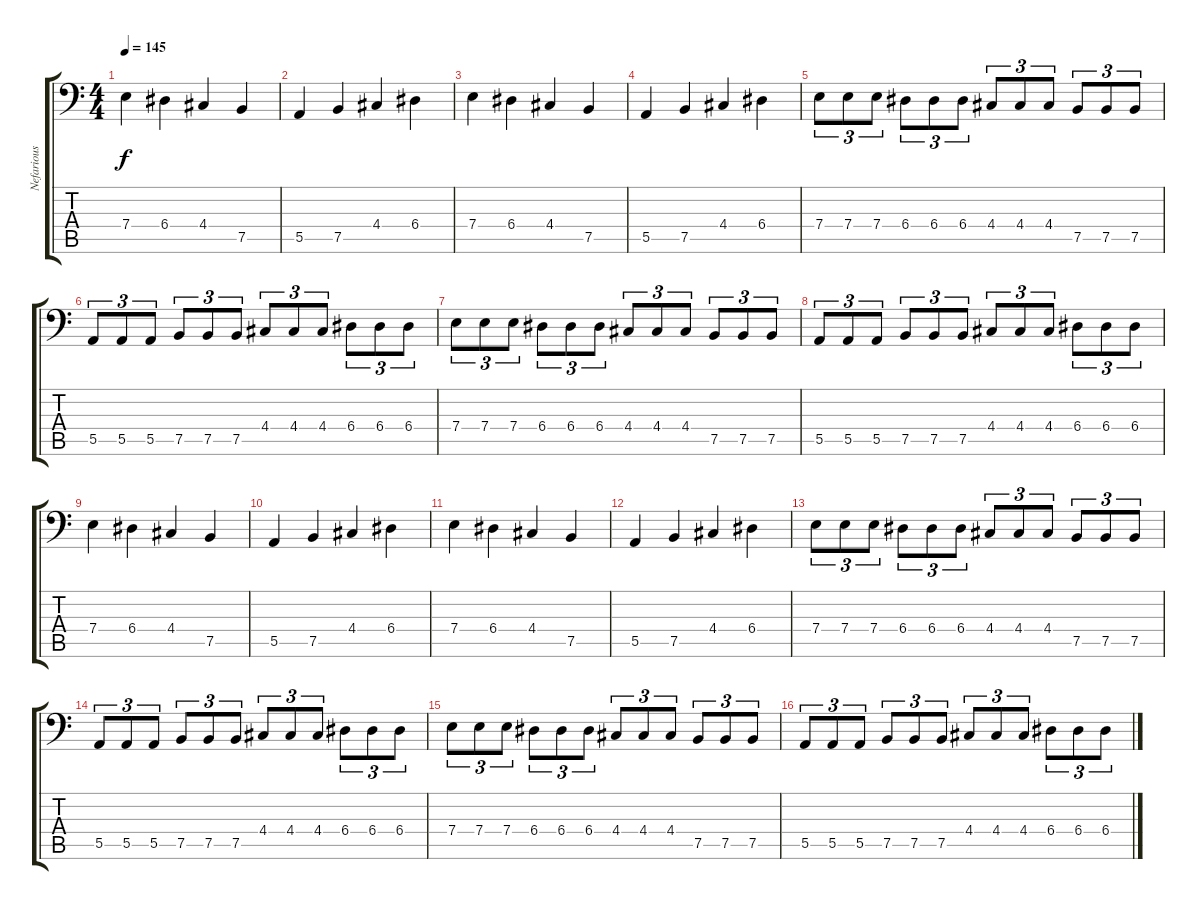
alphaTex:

\track ("Nefarious" "Nefarious") {instrument electricbasspick}
\staff {score tabs}
\tuning (C3 G2 D2 A1 E1 B0) {hide}
\ts (4 4)
\tempo 145
\clef f4
\ks c
7.4.4{dy f instrument electricbasspick} 6.4.4 4.4.4 7.5.4 |
5.5.4 7.5.4 4.4.4 6.4.4 |
7.4.4 6.4.4 4.4.4 7.5.4 |
5.5.4 7.5.4 4.4.4 6.4.4 |
7.4.8{tu (3 2)} 7.4.8{tu (3 2)} 7.4.8{tu (3 2)} 6.4.8{tu (3 2)} 6.4.8{tu (3 2)} 6.4.8{tu (3 2)} 4.4.8{tu (3 2)} 4.4.8{tu (3 2)} 4.4.8{tu (3 2)} 7.5.8{tu (3 2)} 7.5.8{tu (3 2)} 7.5.8{tu (3 2)} |
5.5.8{tu (3 2)} 5.5.8{tu (3 2)} 5.5.8{tu (3 2)} 7.5.8{tu (3 2)} 7.5.8{tu (3 2)} 7.5.8{tu (3 2)} 4.4.8{tu (3 2)} 4.4.8{tu (3 2)} 4.4.8{tu (3 2)} 6.4.8{tu (3 2)} 6.4.8{tu (3 2)} 6.4.8{tu (3 2)} |
7.4.8{tu (3 2)} 7.4.8{tu (3 2)} 7.4.8{tu (3 2)} 6.4.8{tu (3 2)} 6.4.8{tu (3 2)} 6.4.8{tu (3 2)} 4.4.8{tu (3 2)} 4.4.8{tu (3 2)} 4.4.8{tu (3 2)} 7.5.8{tu (3 2)} 7.5.8{tu (3 2)} 7.5.8{tu (3 2)} |
5.5.8{tu (3 2)} 5.5.8{tu (3 2)} 5.5.8{tu (3 2)} 7.5.8{tu (3 2)} 7.5.8{tu (3 2)} 7.5.8{tu (3 2)} 4.4.8{tu (3 2)} 4.4.8{tu (3 2)} 4.4.8{tu (3 2)} 6.4.8{tu (3 2)} 6.4.8{tu (3 2)} 6.4.8{tu (3 2)} |
7.4.4 6.4.4 4.4.4 7.5.4 |
5.5.4 7.5.4 4.4.4 6.4.4 |
7.4.4 6.4.4 4.4.4 7.5.4 |
5.5.4 7.5.4 4.4.4 6.4.4 |
7.4.8{tu (3 2)} 7.4.8{tu (3 2)} 7.4.8{tu (3 2)} 6.4.8{tu (3 2)} 6.4.8{tu (3 2)} 6.4.8{tu (3 2)} 4.4.8{tu (3 2)} 4.4.8{tu (3 2)} 4.4.8{tu (3 2)} 7.5.8{tu (3 2)} 7.5.8{tu (3 2)} 7.5.8{tu (3 2)} |
5.5.8{tu (3 2)} 5.5.8{tu (3 2)} 5.5.8{tu (3 2)} 7.5.8{tu (3 2)} 7.5.8{tu (3 2)} 7.5.8{tu (3 2)} 4.4.8{tu (3 2)} 4.4.8{tu (3 2)} 4.4.8{tu (3 2)} 6.4.8{tu (3 2)} 6.4.8{tu (3 2)} 6.4.8{tu (3 2)} |
7.4.8{tu (3 2)} 7.4.8{tu (3 2)} 7.4.8{tu (3 2)} 6.4.8{tu (3 2)} 6.4.8{tu (3 2)} 6.4.8{tu (3 2)} 4.4.8{tu (3 2)} 4.4.8{tu (3 2)} 4.4.8{tu (3 2)} 7.5.8{tu (3 2)} 7.5.8{tu (3 2)} 7.5.8{tu (3 2)} |
5.5.8{tu (3 2)} 5.5.8{tu (3 2)} 5.5.8{tu (3 2)} 7.5.8{tu (3 2)} 7.5.8{tu (3 2)} 7.5.8{tu (3 2)} 4.4.8{tu (3 2)} 4.4.8{tu (3 2)} 4.4.8{tu (3 2)} 6.4.8{tu (3 2)} 6.4.8{tu (3 2)} 6.4.8{tu (3 2)}
